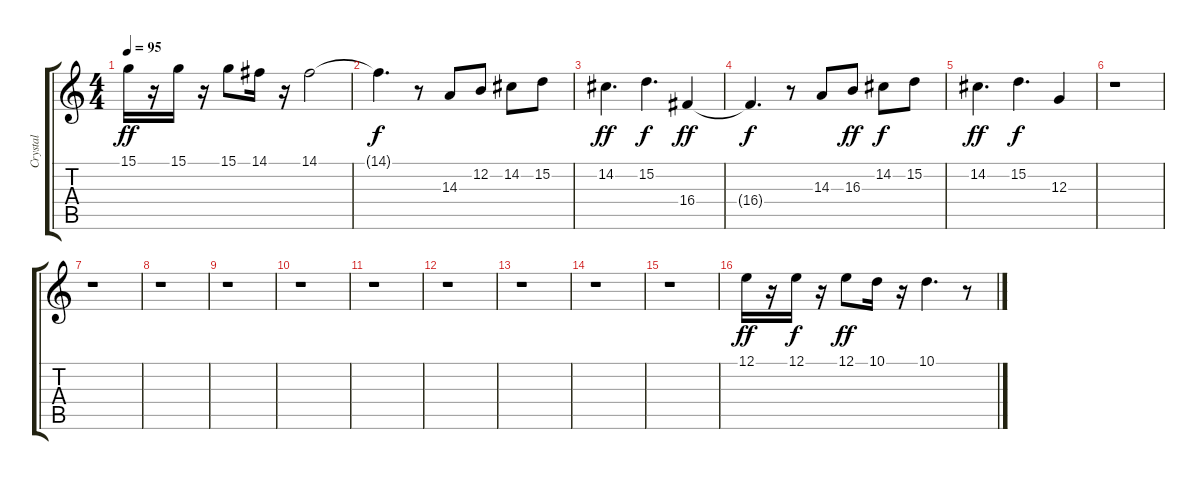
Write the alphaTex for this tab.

\track ("Crystal" "Crystal") {instrument fx3crystal}
\staff {score tabs}
\tuning (E4 B3 G3 D3 A2 E2) {hide}
\ts (4 4)
\tempo 95
\clef g2
\ks c
15.1.16{dy ff} r.16 15.1.16 r.16 15.1.8 14.1.16 r.16 14.1.2 |
14.1{t}.4{d dy f} r.8 14.3.8 12.2.8 14.2.8 15.2.8 |
14.2.4{d dy ff} 15.2.4{d dy f} 16.4.4{dy ff} |
16.4{t}.4{d dy f} r.8 14.3.8 16.3.8{dy ff} 14.2.8{dy f} 15.2.8 |
14.2.4{d dy ff} 15.2.4{d dy f} 12.3.4 |
r.1 |
r.1 |
r.1 |
r.1 |
r.1 |
r.1 |
r.1 |
r.1 |
r.1 |
r.1 |
12.1.16{dy ff} r.16 12.1.16{dy f} r.16 12.1.8{dy ff} 10.1.16 r.16 10.1.4{d} r.8
